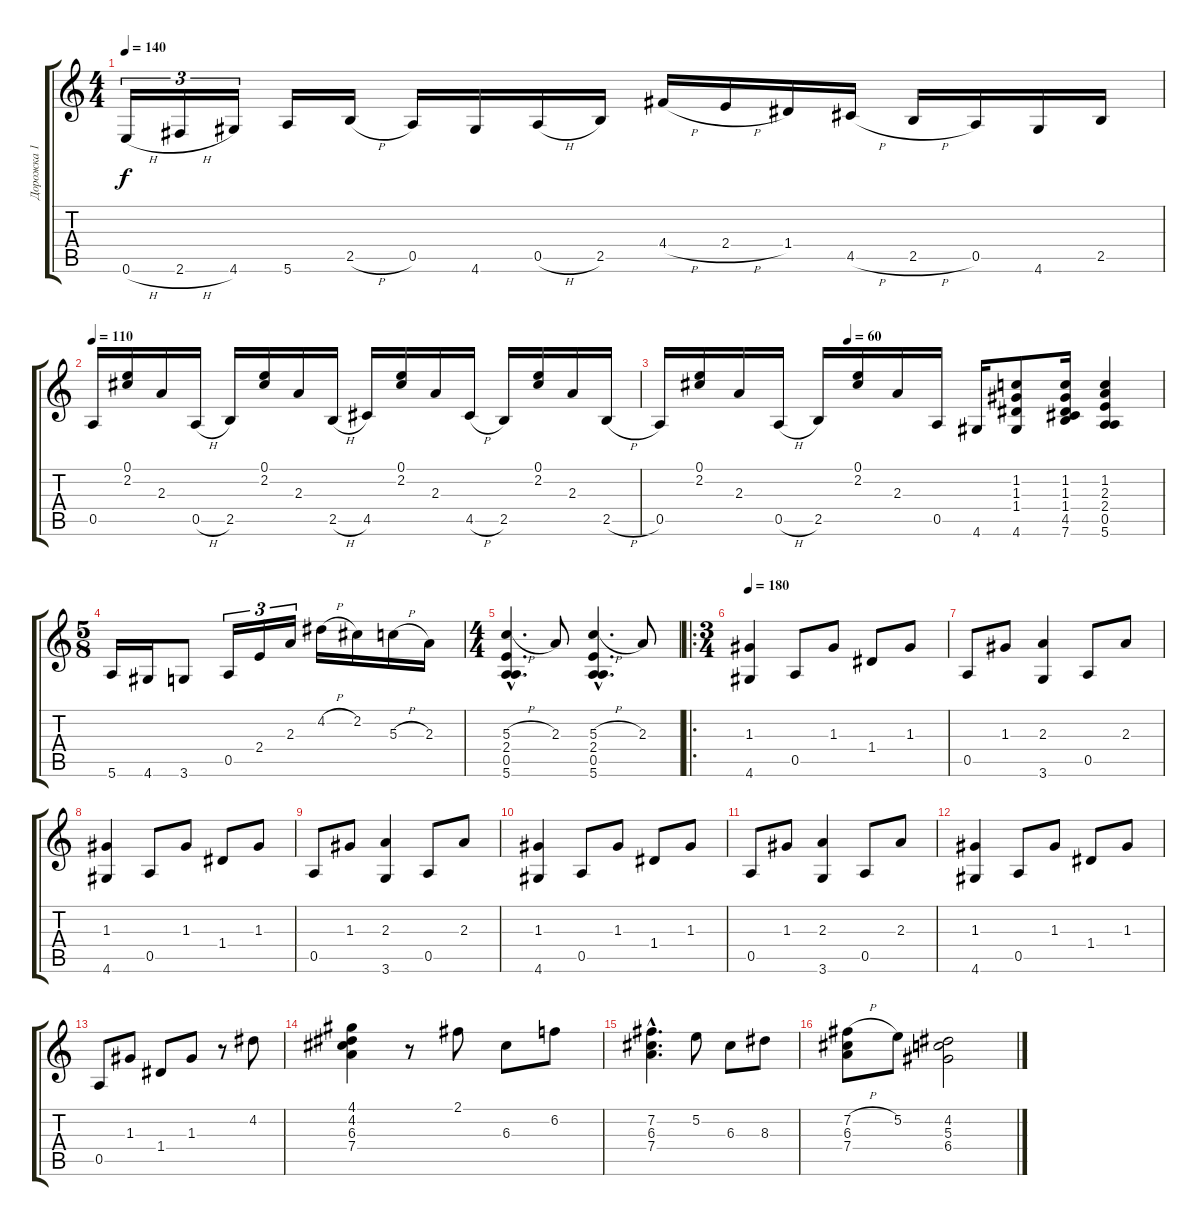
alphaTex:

\track ("Дорожка 1" "Дорожка 1") {instrument acousticguitarnylon}
\staff {score tabs}
\tuning (E4 B3 G3 D3 A2 E2) {hide}
\ts (4 4)
\tempo 140
\clef g2
\ks c
0.6{h}.16{tu (3 2) dy f} 2.6{h}.16{tu (3 2)} 4.6.16{tu (3 2)} 5.6.16 2.5{h}.16 0.5.16 4.6.16 0.5{h}.16 2.5.16 4.4{h}.16 2.4{h}.16 1.4.16 4.5{h}.16 2.5{h}.16 0.5.16 4.6.16 2.5.16 |
\tempo 110
0.5.16 (0.1 2.2).16 2.3.16 0.5{h}.16 2.5.16 (0.1 2.2).16 2.3.16 2.5{h}.16 4.5.16 (0.1 2.2).16 2.3.16 4.5{h}.16 2.5.16 (0.1 2.2).16 2.3.16 2.5{h}.16 |
\tempo (60 0.375)
0.5.16 (0.1 2.2).16 2.3.16 0.5{h}.16 2.5.16 (0.1 2.2).16 2.3.16 0.5.16 4.6.16 (1.2 1.3 1.4 4.6).8 (1.2 1.3 1.4 4.5 7.6).16 (1.2 2.3 2.4 0.5 5.6).4 |
\ts (5 8)
5.6.16 4.6.16 3.6.8 0.5.16{tu (3 2)} 2.4.16{tu (3 2)} 2.3.16{tu (3 2)} 4.2{h}.16 2.2.16 5.3{h}.16 2.3.16 |
\ts (4 4)
(5.3{h hac} 2.4{hac} 0.5{hac} 5.6{hac}).4{d} 2.3.8 (5.3{h hac} 2.4{hac} 0.5{hac} 5.6{hac}).4{d} 2.3.8 |
\ro
\ts (3 4)
\tempo 180
(1.3 4.6).4 0.5.8 1.3.8 1.4.8 1.3.8 |
0.5.8 1.3.8 (2.3 3.6).4 0.5.8 2.3.8 |
(1.3 4.6).4 0.5.8 1.3.8 1.4.8 1.3.8 |
0.5.8 1.3.8 (2.3 3.6).4 0.5.8 2.3.8 |
(1.3 4.6).4 0.5.8 1.3.8 1.4.8 1.3.8 |
0.5.8 1.3.8 (2.3 3.6).4 0.5.8 2.3.8 |
(1.3 4.6).4 0.5.8 1.3.8 1.4.8 1.3.8 |
0.5.8 1.3.8 1.4.8 1.3.8 r.8 4.2.8 |
(4.1 4.2 6.3 7.4).4 r.8 2.1.8 6.3.8 6.2.8 |
(7.2{hac} 6.3{hac} 7.4{hac}).4{d} 5.2.8 6.3.8 8.3.8 |
(7.2{h} 6.3 7.4).8 5.2.8 (4.2 5.3 6.4).2
